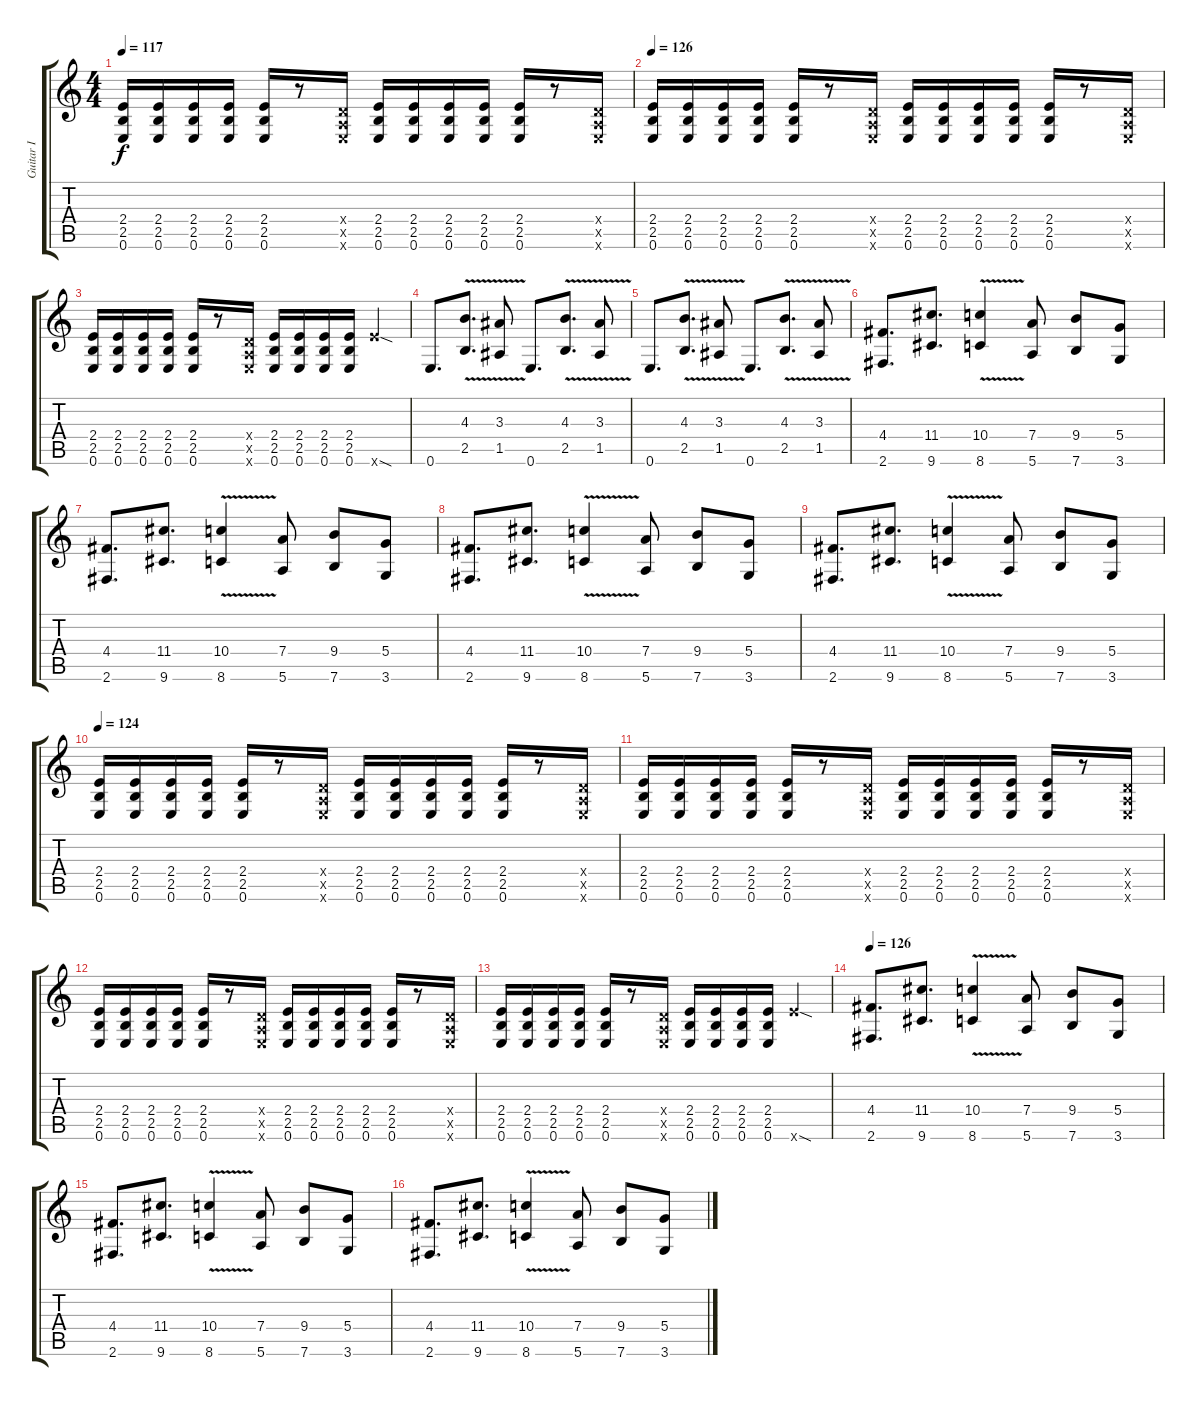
\track ("Guitar I" "Guitar I") {instrument overdrivenguitar}
\staff {score tabs}
\tuning (E4 B3 G3 D3 A2 E2) {hide}
\ts (4 4)
\tempo 117
\clef g2
\ks c
(2.4 2.5 0.6).16{dy f} (2.4 2.5 0.6).16 (2.4 2.5 0.6).16 (2.4 2.5 0.6).16 (2.4 2.5 0.6).16 r.8 (0.4{x} 0.5{x} 0.6{x}).16 (2.4 2.5 0.6).16 (2.4 2.5 0.6).16 (2.4 2.5 0.6).16 (2.4 2.5 0.6).16 (2.4 2.5 0.6).16 r.8 (0.4{x} 0.5{x} 0.6{x}).16 |
\tempo 126
(2.4 2.5 0.6).16 (2.4 2.5 0.6).16 (2.4 2.5 0.6).16 (2.4 2.5 0.6).16 (2.4 2.5 0.6).16 r.8 (0.4{x} 0.5{x} 0.6{x}).16 (2.4 2.5 0.6).16 (2.4 2.5 0.6).16 (2.4 2.5 0.6).16 (2.4 2.5 0.6).16 (2.4 2.5 0.6).16 r.8 (0.4{x} 0.5{x} 0.6{x}).16 |
(2.4 2.5 0.6).16 (2.4 2.5 0.6).16 (2.4 2.5 0.6).16 (2.4 2.5 0.6).16 (2.4 2.5 0.6).16 r.8 (0.4{x} 0.5{x} 0.6{x}).16 (2.4 2.5 0.6).16 (2.4 2.5 0.6).16 (2.4 2.5 0.6).16 (2.4 2.5 0.6).16 12.6{sod x}.4 |
0.6.8{d} (4.3{v} 2.5{v}).8{d} (3.3{v} 1.5{v}).8 0.6.8{d} (4.3{v} 2.5{v}).8{d} (3.3{v} 1.5{v}).8 |
0.6.8{d} (4.3{v} 2.5{v}).8{d} (3.3{v} 1.5{v}).8 0.6.8{d} (4.3{v} 2.5{v}).8{d} (3.3{v} 1.5{v}).8 |
(4.4 2.6).8{d} (11.4 9.6).8{d} (10.4{v} 8.6{v}).4 (7.4 5.6).8 (9.4 7.6).8 (5.4 3.6).8 |
(4.4 2.6).8{d} (11.4 9.6).8{d} (10.4{v} 8.6{v}).4 (7.4 5.6).8 (9.4 7.6).8 (5.4 3.6).8 |
(4.4 2.6).8{d} (11.4 9.6).8{d} (10.4{v} 8.6{v}).4 (7.4 5.6).8 (9.4 7.6).8 (5.4 3.6).8 |
(4.4 2.6).8{d} (11.4 9.6).8{d} (10.4{v} 8.6{v}).4 (7.4 5.6).8 (9.4 7.6).8 (5.4 3.6).8 |
\tempo 124
(2.4 2.5 0.6).16 (2.4 2.5 0.6).16 (2.4 2.5 0.6).16 (2.4 2.5 0.6).16 (2.4 2.5 0.6).16 r.8 (0.4{x} 0.5{x} 0.6{x}).16 (2.4 2.5 0.6).16 (2.4 2.5 0.6).16 (2.4 2.5 0.6).16 (2.4 2.5 0.6).16 (2.4 2.5 0.6).16 r.8 (0.4{x} 0.5{x} 0.6{x}).16 |
(2.4 2.5 0.6).16 (2.4 2.5 0.6).16 (2.4 2.5 0.6).16 (2.4 2.5 0.6).16 (2.4 2.5 0.6).16 r.8 (0.4{x} 0.5{x} 0.6{x}).16 (2.4 2.5 0.6).16 (2.4 2.5 0.6).16 (2.4 2.5 0.6).16 (2.4 2.5 0.6).16 (2.4 2.5 0.6).16 r.8 (0.4{x} 0.5{x} 0.6{x}).16 |
(2.4 2.5 0.6).16 (2.4 2.5 0.6).16 (2.4 2.5 0.6).16 (2.4 2.5 0.6).16 (2.4 2.5 0.6).16 r.8 (0.4{x} 0.5{x} 0.6{x}).16 (2.4 2.5 0.6).16 (2.4 2.5 0.6).16 (2.4 2.5 0.6).16 (2.4 2.5 0.6).16 (2.4 2.5 0.6).16 r.8 (0.4{x} 0.5{x} 0.6{x}).16 |
(2.4 2.5 0.6).16 (2.4 2.5 0.6).16 (2.4 2.5 0.6).16 (2.4 2.5 0.6).16 (2.4 2.5 0.6).16 r.8 (0.4{x} 0.5{x} 0.6{x}).16 (2.4 2.5 0.6).16 (2.4 2.5 0.6).16 (2.4 2.5 0.6).16 (2.4 2.5 0.6).16 12.6{sod x}.4 |
\tempo 126
(4.4 2.6).8{d} (11.4 9.6).8{d} (10.4{v} 8.6{v}).4 (7.4 5.6).8 (9.4 7.6).8 (5.4 3.6).8 |
(4.4 2.6).8{d} (11.4 9.6).8{d} (10.4{v} 8.6{v}).4 (7.4 5.6).8 (9.4 7.6).8 (5.4 3.6).8 |
(4.4 2.6).8{d} (11.4 9.6).8{d} (10.4{v} 8.6{v}).4 (7.4 5.6).8 (9.4 7.6).8 (5.4 3.6).8
